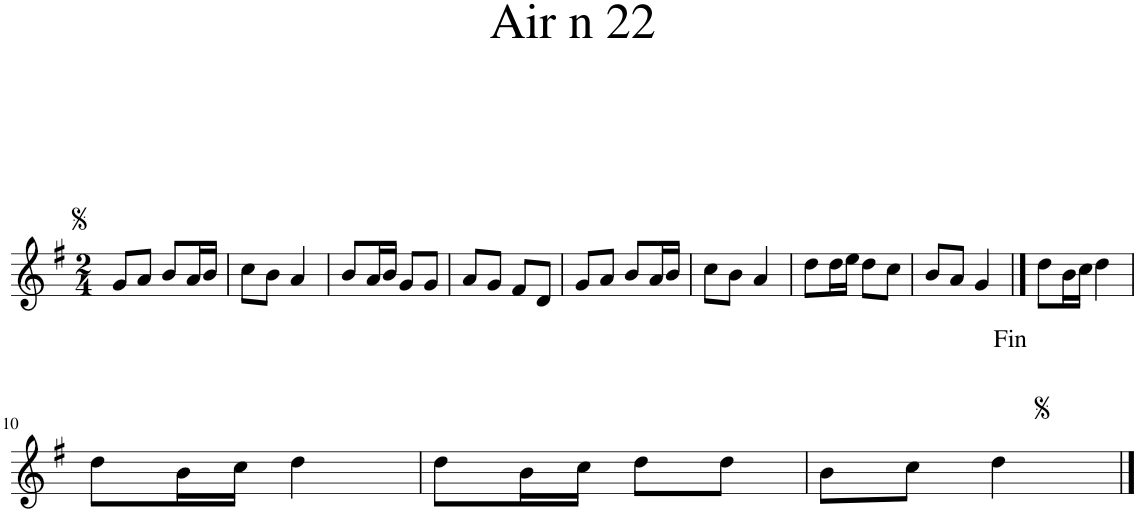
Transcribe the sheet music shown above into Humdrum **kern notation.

**kern
*part1
*staff1
*I"Piano
*I'Pno.
*clefG2
*k[f#]
*M2/4
=1
8g/L
8a/J
8b/L
16a/L
16b/JJ
=2
8cc\L
8b\J
4a/
=3
8b/L
16a/L
16b/JJ
8g/L
8g/J
=4
8a/L
8g/J
8f#/L
8d/J
=5
8g/L
8a/J
8b/L
16a/L
16b/JJ
=6
8cc\L
8b\J
4a/
=7
8dd\L
16dd\L
16ee\JJ
8dd\L
8cc\J
=8
8b/L
8a/J
4g/
!LO:TX:b:t=Fin
==9
8dd\L
16b\L
16cc\JJ
4dd\
!!LO:LB:g=z
=10
8dd\L
16b\L
16cc\JJ
4dd\
=11
8dd\L
16b\L
16cc\JJ
8dd\L
8dd\J
=12
8b\L
8cc\J
4dd\
==
*-
